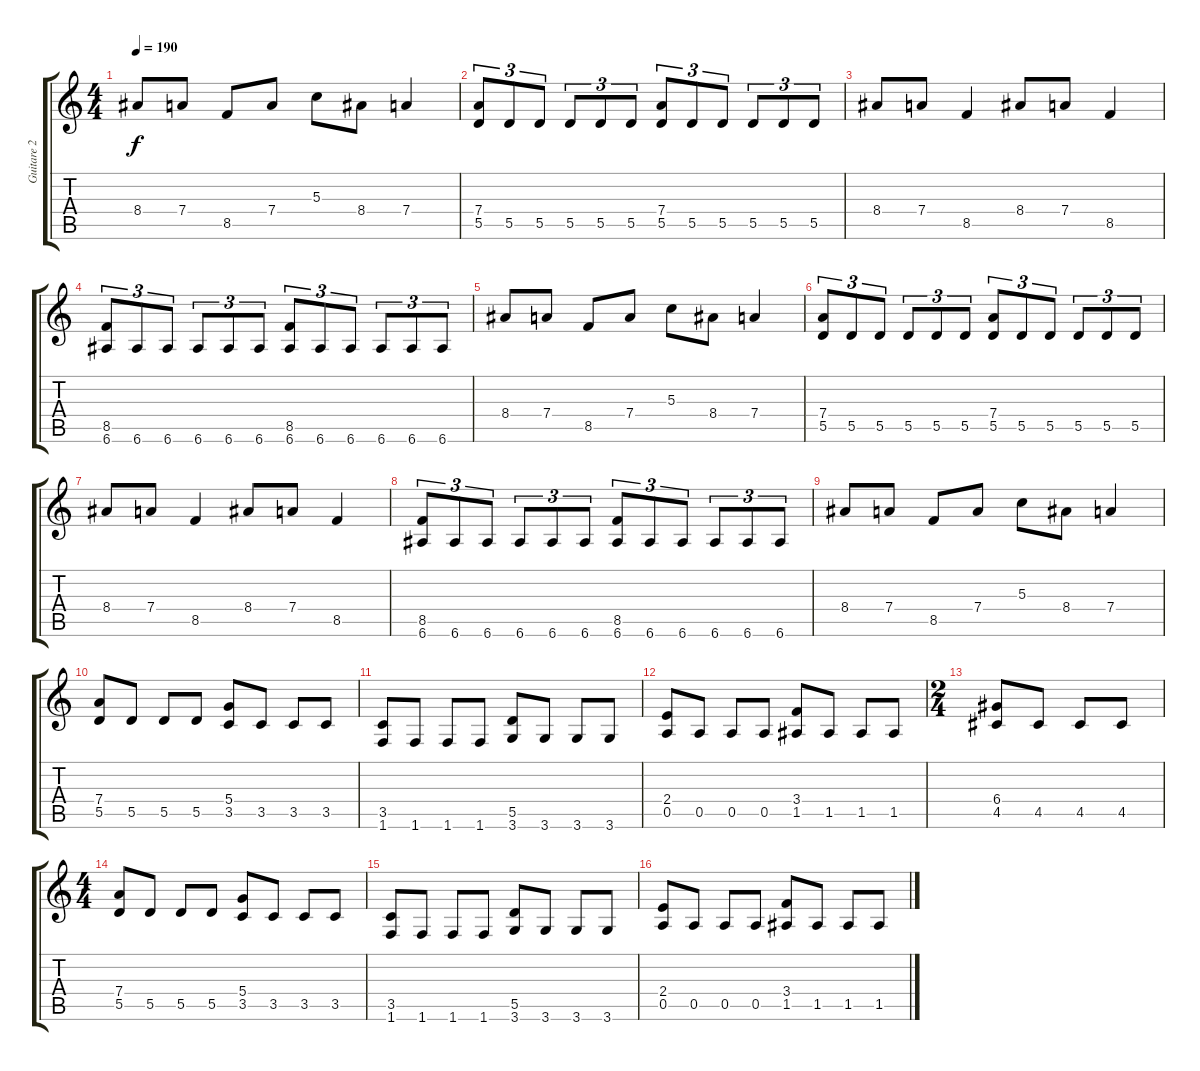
\track ("Guitare 2" "Guitare 2") {instrument distortionguitar}
\staff {score tabs}
\tuning (E4 B3 G3 D3 A2 E2) {hide}
\ts (4 4)
\tempo 190
\clef g2
\ks c
8.4.8{dy f} 7.4.8 8.5.8 7.4.8 5.3.8 8.4.8 7.4.4 |
(7.4 5.5).8{tu (3 2)} 5.5.8{tu (3 2)} 5.5.8{tu (3 2)} 5.5.8{tu (3 2)} 5.5.8{tu (3 2)} 5.5.8{tu (3 2)} (7.4 5.5).8{tu (3 2)} 5.5.8{tu (3 2)} 5.5.8{tu (3 2)} 5.5.8{tu (3 2)} 5.5.8{tu (3 2)} 5.5.8{tu (3 2)} |
8.4.8 7.4.8 8.5.4 8.4.8 7.4.8 8.5.4 |
(8.5 6.6).8{tu (3 2)} 6.6.8{tu (3 2)} 6.6.8{tu (3 2)} 6.6.8{tu (3 2)} 6.6.8{tu (3 2)} 6.6.8{tu (3 2)} (8.5 6.6).8{tu (3 2)} 6.6.8{tu (3 2)} 6.6.8{tu (3 2)} 6.6.8{tu (3 2)} 6.6.8{tu (3 2)} 6.6.8{tu (3 2)} |
8.4.8 7.4.8 8.5.8 7.4.8 5.3.8 8.4.8 7.4.4 |
(7.4 5.5).8{tu (3 2)} 5.5.8{tu (3 2)} 5.5.8{tu (3 2)} 5.5.8{tu (3 2)} 5.5.8{tu (3 2)} 5.5.8{tu (3 2)} (7.4 5.5).8{tu (3 2)} 5.5.8{tu (3 2)} 5.5.8{tu (3 2)} 5.5.8{tu (3 2)} 5.5.8{tu (3 2)} 5.5.8{tu (3 2)} |
8.4.8 7.4.8 8.5.4 8.4.8 7.4.8 8.5.4 |
(8.5 6.6).8{tu (3 2)} 6.6.8{tu (3 2)} 6.6.8{tu (3 2)} 6.6.8{tu (3 2)} 6.6.8{tu (3 2)} 6.6.8{tu (3 2)} (8.5 6.6).8{tu (3 2)} 6.6.8{tu (3 2)} 6.6.8{tu (3 2)} 6.6.8{tu (3 2)} 6.6.8{tu (3 2)} 6.6.8{tu (3 2)} |
8.4.8 7.4.8 8.5.8 7.4.8 5.3.8 8.4.8 7.4.4 |
(7.4 5.5).8 5.5.8 5.5.8 5.5.8 (5.4 3.5).8 3.5.8 3.5.8 3.5.8 |
(3.5 1.6).8 1.6.8 1.6.8 1.6.8 (5.5 3.6).8 3.6.8 3.6.8 3.6.8 |
(2.4 0.5).8 0.5.8 0.5.8 0.5.8 (3.4 1.5).8 1.5.8 1.5.8 1.5.8 |
\ts (2 4)
(6.4 4.5).8 4.5.8 4.5.8 4.5.8 |
\ts (4 4)
(7.4 5.5).8 5.5.8 5.5.8 5.5.8 (5.4 3.5).8 3.5.8 3.5.8 3.5.8 |
(3.5 1.6).8 1.6.8 1.6.8 1.6.8 (5.5 3.6).8 3.6.8 3.6.8 3.6.8 |
(2.4 0.5).8 0.5.8 0.5.8 0.5.8 (3.4 1.5).8 1.5.8 1.5.8 1.5.8
